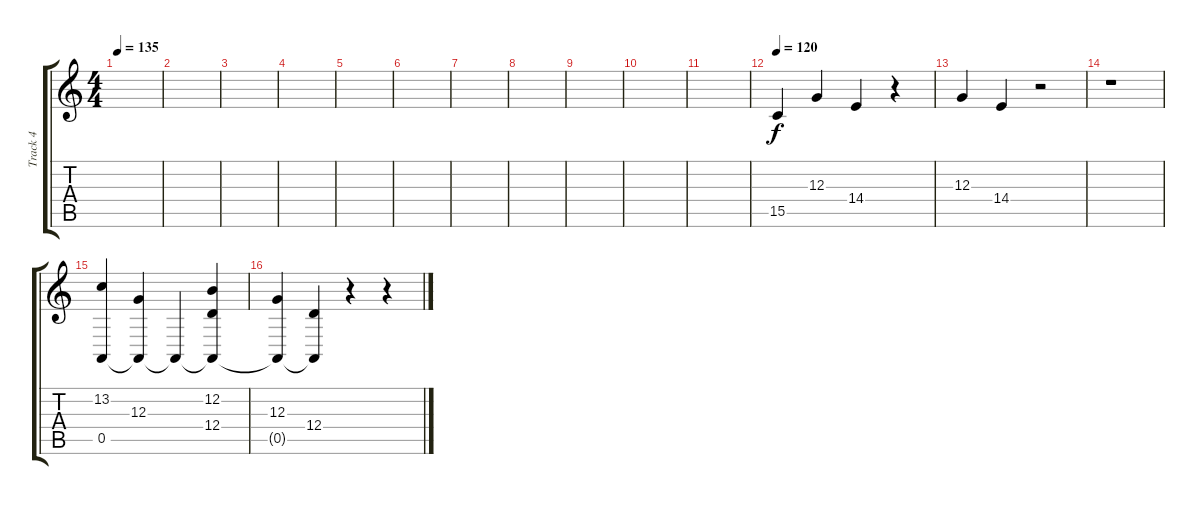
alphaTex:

\track ("Track 4" "Track 4") {instrument pizzicatostrings}
\staff {score tabs}
\tuning (E4 B3 G3 D3 A2 E2) {hide}
\ts (4 4)
\tempo 135
\clef g2
\ks c
|
|
|
|
|
|
|
|
|
|
|
\tempo 120
15.5.4 12.3.4 14.4.4 r.4 |
12.3.4 14.4.4 r.2 |
r.1 |
(13.2 0.5).4 (12.3 0.5{t}).4 0.5{t}.4 (12.2 12.4 0.5{t}).4 |
(12.3 0.5{t}).4 (12.4 0.5{t}).4 r.4 r.4
